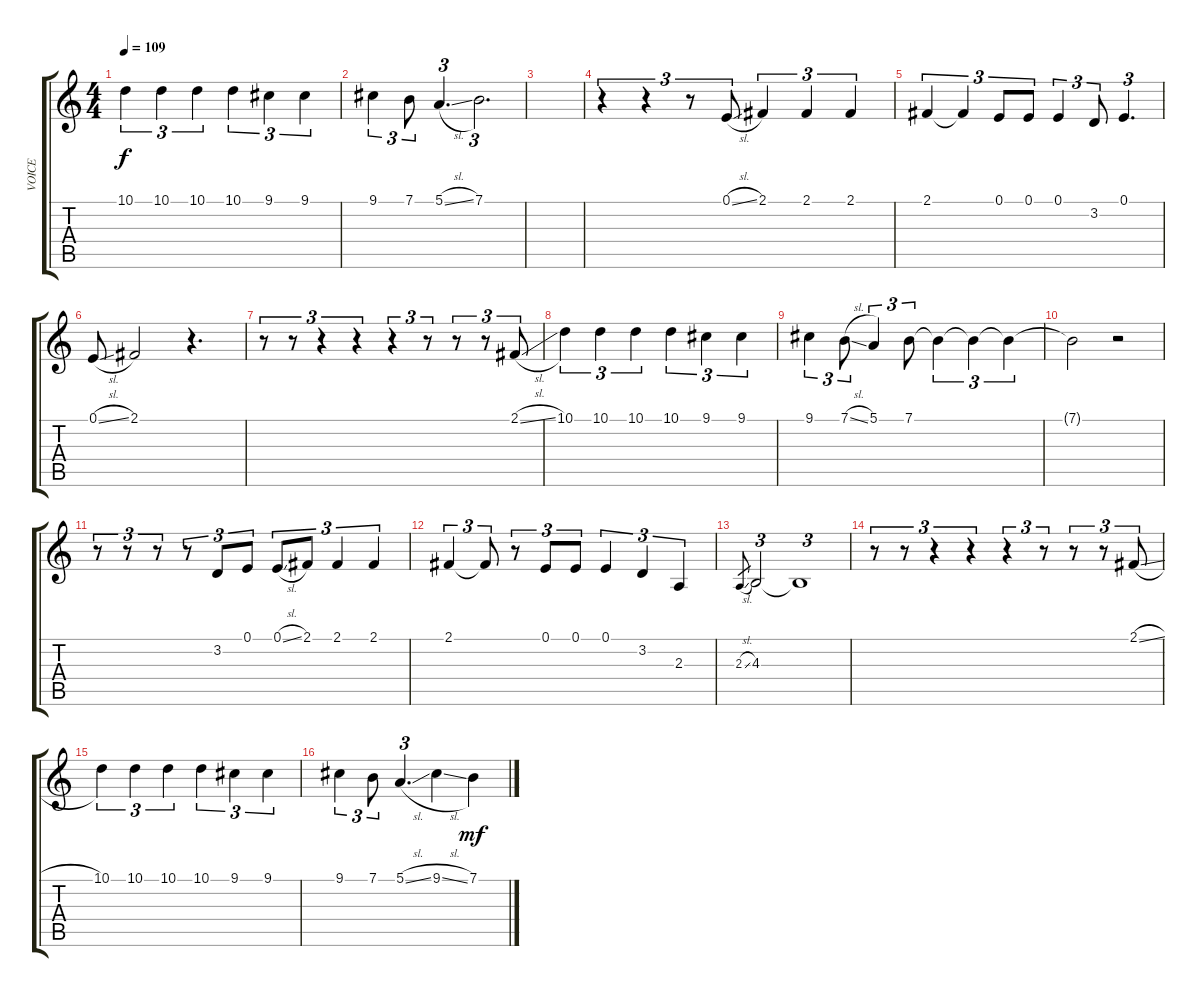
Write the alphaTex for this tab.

\track ("VOICE" "VOICE") {instrument flute}
\staff {score tabs}
\tuning (E4 B3 G3 D3 A2 E2) {hide}
\ts (4 4)
\tempo 109
\clef g2
\ks c
10.1.4{tu (3 2) dy f} 10.1.4{tu (3 2)} 10.1.4{tu (3 2)} 10.1.4{tu (3 2)} 9.1.4{tu (3 2)} 9.1.4{tu (3 2)} |
9.1.4{tu (3 2)} 7.1.8{tu (3 2)} 5.1{sl}.4{d tu (3 2)} 7.1.2{d tu (3 2)} |
|
r.4{tu (3 2)} r.4{tu (3 2)} r.8{tu (3 2)} 0.1{sl}.8{tu (3 2)} 2.1.4{tu (3 2)} 2.1.4{tu (3 2)} 2.1.4{tu (3 2)} |
2.1.4{tu (3 2)} 2.1{t}.4{tu (3 2)} 0.1.8{tu (3 2)} 0.1.8{tu (3 2)} 0.1.4{tu (3 2)} 3.2.8{tu (3 2)} 0.1.4{d tu (3 2)} |
0.1{sl}.8 2.1.2 r.4{d} |
r.8{tu (3 2)} r.8{tu (3 2)} r.4{tu (3 2)} r.4{tu (3 2)} r.4{tu (3 2)} r.8{tu (3 2)} r.8{tu (3 2)} r.8{tu (3 2)} 2.1{sl}.8{tu (3 2)} |
10.1.4{tu (3 2)} 10.1.4{tu (3 2)} 10.1.4{tu (3 2)} 10.1.4{tu (3 2)} 9.1.4{tu (3 2)} 9.1.4{tu (3 2)} |
9.1.4{tu (3 2)} 7.1{sl}.8{tu (3 2)} 5.1.4{tu (3 2)} 7.1.8{tu (3 2)} 7.1{t}.4{tu (3 2)} 7.1{t}.4{tu (3 2)} 7.1{t}.4{tu (3 2)} |
7.1{t}.2 r.2 |
r.8{tu (3 2)} r.8{tu (3 2)} r.8{tu (3 2)} r.8{tu (3 2)} 3.2.8{tu (3 2)} 0.1.8{tu (3 2)} 0.1{sl}.8{tu (3 2)} 2.1.8{tu (3 2)} 2.1.4{tu (3 2)} 2.1.4{tu (3 2)} |
2.1.4{tu (3 2)} 2.1{t}.8{tu (3 2)} r.8{tu (3 2)} 0.1.8{tu (3 2)} 0.1.8{tu (3 2)} 0.1.4{tu (3 2)} 3.2.4{tu (3 2)} 2.3.4{tu (3 2)} |
2.3{sl}.8{gr} 4.3.2{tu (3 2)} 4.3{t}.1{tu (3 2)} |
r.8{tu (3 2)} r.8{tu (3 2)} r.4{tu (3 2)} r.4{tu (3 2)} r.4{tu (3 2)} r.8{tu (3 2)} r.8{tu (3 2)} r.8{tu (3 2)} 2.1{sl}.8{tu (3 2)} |
10.1.4{tu (3 2)} 10.1.4{tu (3 2)} 10.1.4{tu (3 2)} 10.1.4{tu (3 2)} 9.1.4{tu (3 2)} 9.1.4{tu (3 2)} |
9.1.4{tu (3 2)} 7.1.8{tu (3 2)} 5.1{sl}.4{d tu (3 2)} 9.1{sl}.4 7.1.4{dy mf}
